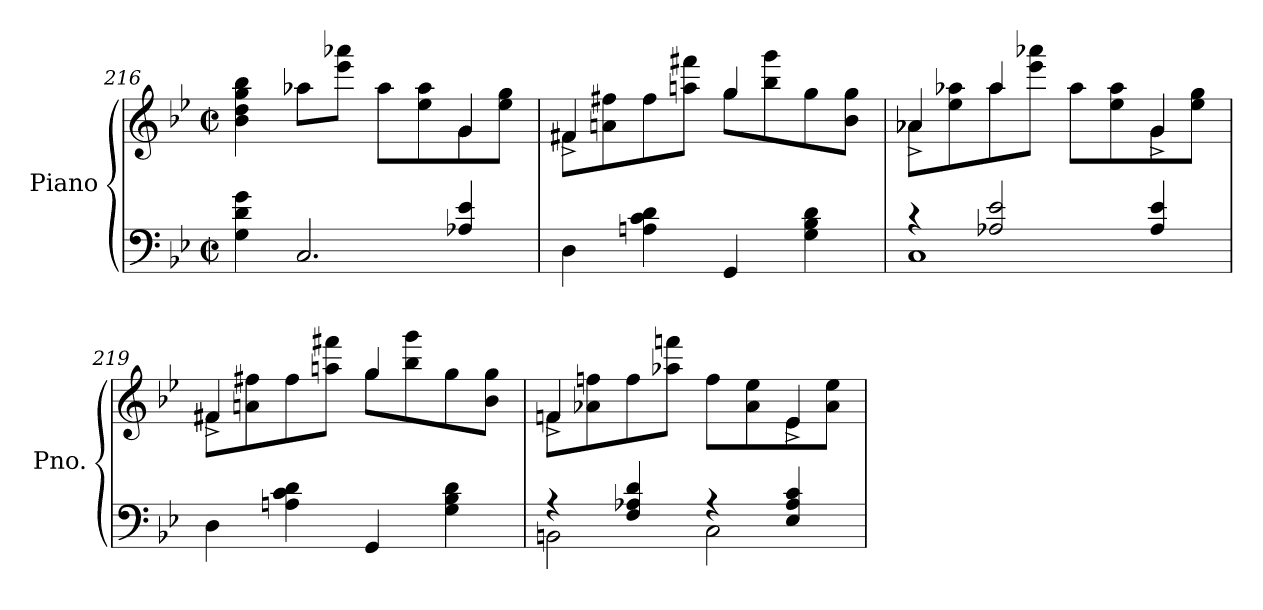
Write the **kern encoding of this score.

**kern	**kern
*part1	*part1
*staff2	*staff1
*I"Piano	*
*I'Pno.	*
*clefF4	*clefG2
*k[b-e-]	*k[b-e-]
*M2/2	*M2/2
*met(c|)	*met(c|)
=216	=216
*^	*^
4G\ 4d\ 4g\	2.ryy	4b-\ 4dd\ 4gg\ 4bb-\	2.ryy
2.C/	.	8aa-X\L	.
.	.	8eee-\ 8aaa-X\J	.
.	.	8aa-\L	.
.	.	8ee-\ 8aa-\	.
.	4A-X/ 4e-/	8g\	4g/
.	.	8ee-\ 8gg\J	.
*v	*v	*	*
!!LO:LB:g=z	!!
=217	=217	=217
4D\	8f#X\L	4f#^/
.	8an\ 8ff#X\	.
4An\ 4c\ 4d\	8ff#\	4ryy
.	8aan\ 8fff#X\J	.
4GG/	8gg\L	4gg/
.	8bb-\ 8ggg\	.
4G\ 4B-\ 4d\	8gg\	4ryy
.	8b-\ 8gg\J	.
=218	=218	=218
*^	*	*
4r	1C	8a-X\L	4a-^/
.	.	8ee-\ 8aa-X\	.
2A-X/ 2e-/	.	8aa-\	4aa-/
.	.	8eee-\ 8aaa-X\J	.
.	.	8aa-\L	4ryy
.	.	8ee-\ 8aa-\	.
4A-/ 4e-/	.	8g\	4g^/
.	.	8ee-\ 8gg\J	.
*v	*v	*	*
=219	=219	=219
4D\	8f#X\L	4f#^/
.	8an\ 8ff#X\	.
4An\ 4c\ 4d\	8ff#\	4ryy
.	8aan\ 8fff#X\J	.
4GG/	8gg\L	4gg/
.	8bb-\ 8ggg\	.
4G\ 4B-\ 4d\	8gg\	4ryy
.	8b-\ 8gg\J	.
=220	=220	=220
*^	*	*
4r	2BBn\	8fn\L	4f^/
.	.	8a-X\ 8ffn\	.
4F/ 4A-X/ 4d/	.	8ff\	2ryy
.	.	8aa-X\ 8fffn\J	.
4r	2C\	8ff\L	.
.	.	8a-\ 8ee-\	.
4E-/ 4A-/ 4c/	.	8e-\	4e-^/
.	.	8a-\ 8ee-\J	.
*v	*v	*	*
*	*v	*v
=	=
*-	*-
